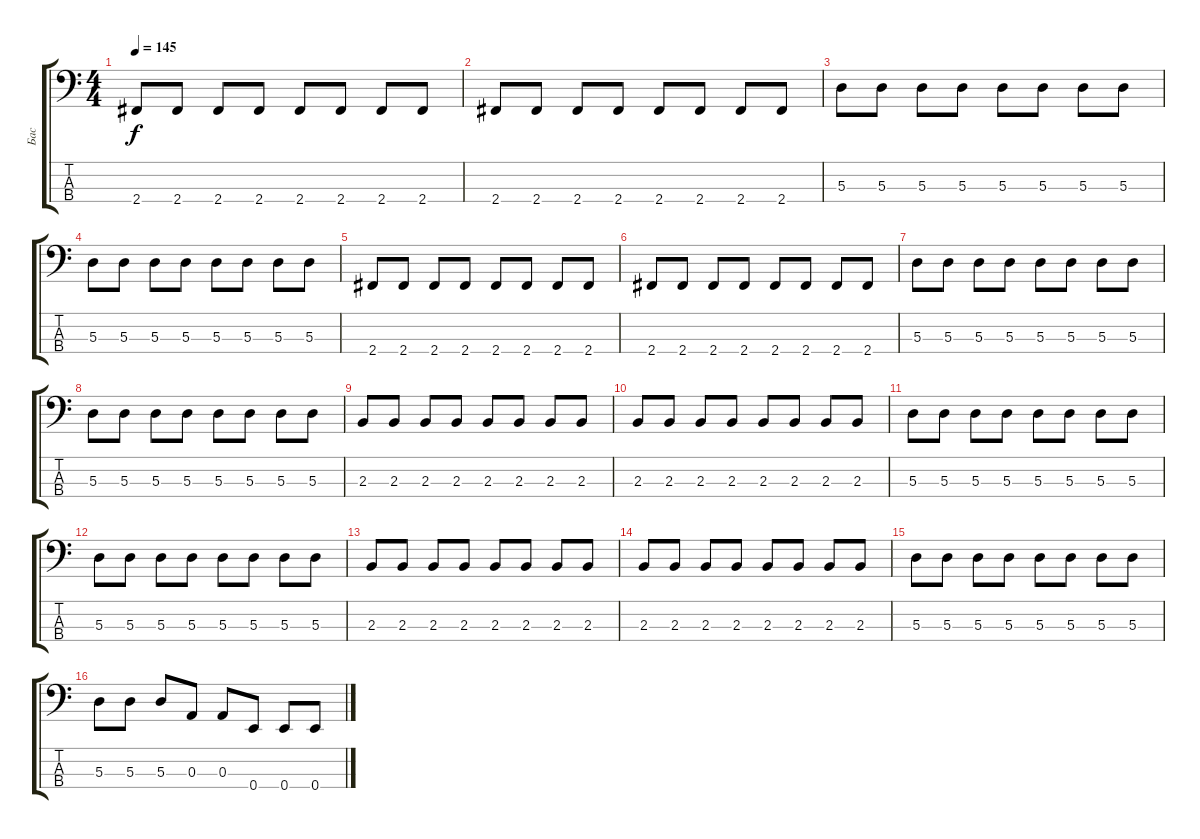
\track ("Бас" "Бас") {instrument electricbassfinger}
\staff {score tabs}
\tuning (G2 D2 A1 E1) {hide}
\ts (4 4)
\tempo 145
\clef f4
\ks c
2.4.8{dy f} 2.4.8 2.4.8 2.4.8 2.4.8 2.4.8 2.4.8 2.4.8 |
2.4.8 2.4.8 2.4.8 2.4.8 2.4.8 2.4.8 2.4.8 2.4.8 |
5.3.8 5.3.8 5.3.8 5.3.8 5.3.8 5.3.8 5.3.8 5.3.8 |
5.3.8 5.3.8 5.3.8 5.3.8 5.3.8 5.3.8 5.3.8 5.3.8 |
2.4.8 2.4.8 2.4.8 2.4.8 2.4.8 2.4.8 2.4.8 2.4.8 |
2.4.8 2.4.8 2.4.8 2.4.8 2.4.8 2.4.8 2.4.8 2.4.8 |
5.3.8 5.3.8 5.3.8 5.3.8 5.3.8 5.3.8 5.3.8 5.3.8 |
5.3.8 5.3.8 5.3.8 5.3.8 5.3.8 5.3.8 5.3.8 5.3.8 |
2.3.8 2.3.8 2.3.8 2.3.8 2.3.8 2.3.8 2.3.8 2.3.8 |
2.3.8 2.3.8 2.3.8 2.3.8 2.3.8 2.3.8 2.3.8 2.3.8 |
5.3.8 5.3.8 5.3.8 5.3.8 5.3.8 5.3.8 5.3.8 5.3.8 |
5.3.8 5.3.8 5.3.8 5.3.8 5.3.8 5.3.8 5.3.8 5.3.8 |
2.3.8 2.3.8 2.3.8 2.3.8 2.3.8 2.3.8 2.3.8 2.3.8 |
2.3.8 2.3.8 2.3.8 2.3.8 2.3.8 2.3.8 2.3.8 2.3.8 |
5.3.8 5.3.8 5.3.8 5.3.8 5.3.8 5.3.8 5.3.8 5.3.8 |
5.3.8 5.3.8 5.3.8 0.3.8 0.3.8 0.4.8 0.4.8 0.4.8
